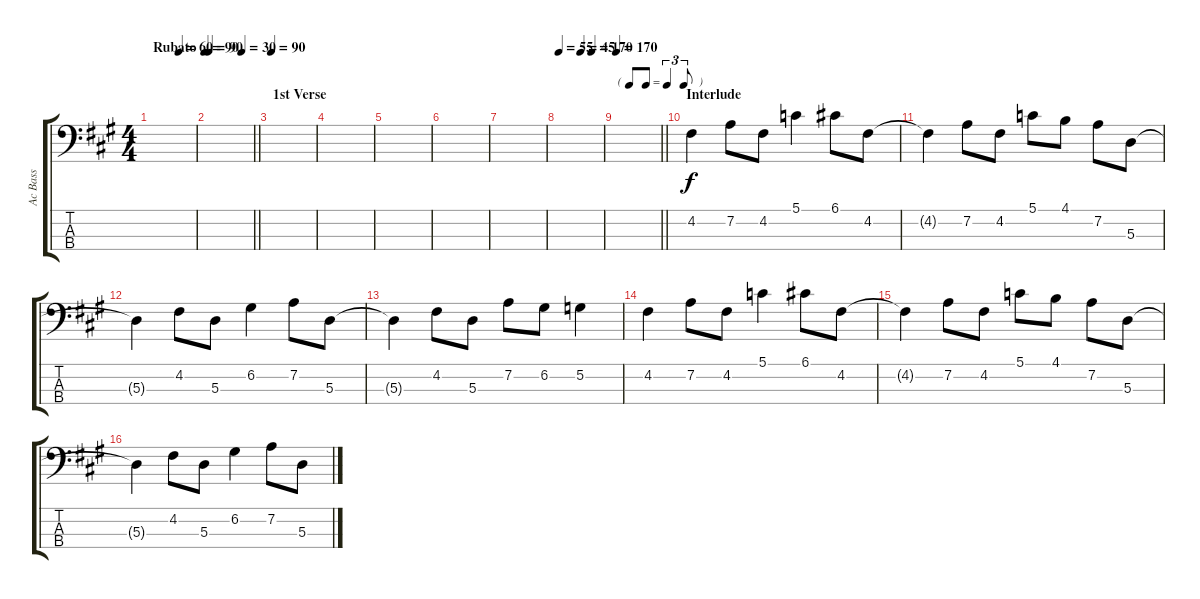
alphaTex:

\track ("Ac Bass" "Ac Bass") {instrument acousticbass}
\staff {score tabs}
\tuning (G2 D2 A1 E1) {hide}
\ts (4 4)
\tempo (90 "Rubato")
\tempo (60 0.625)
\tempo (90 "Rubato")
\clef f4
\ks a
|
\tempo 90
\tempo (30 0.75)
\barLineRight lightlight
|
\section ("" "1st Verse")
\tempo 90
|
|
|
|
|
\tempo 55
\tempo (45 0.5)
\tempo (170 0.75)
|
\tf triplet8th
\tempo 170
\barLineRight lightlight
|
\section ("" "Interlude")
4.2.4 7.2.8 4.2.8 5.1.4 6.1.8 4.2.8 |
4.2{t}.4 7.2.8 4.2.8 5.1.8 4.1.8 7.2.8 5.3.8 |
5.3{t}.4 4.2.8 5.3.8 6.2.4 7.2.8 5.3.8 |
5.3{t}.4 4.2.8 5.3.8 7.2.8 6.2.8 5.2.4 |
4.2.4 7.2.8 4.2.8 5.1.4 6.1.8 4.2.8 |
4.2{t}.4 7.2.8 4.2.8 5.1.8 4.1.8 7.2.8 5.3.8 |
5.3{t}.4 4.2.8 5.3.8 6.2.4 7.2.8 5.3.8
